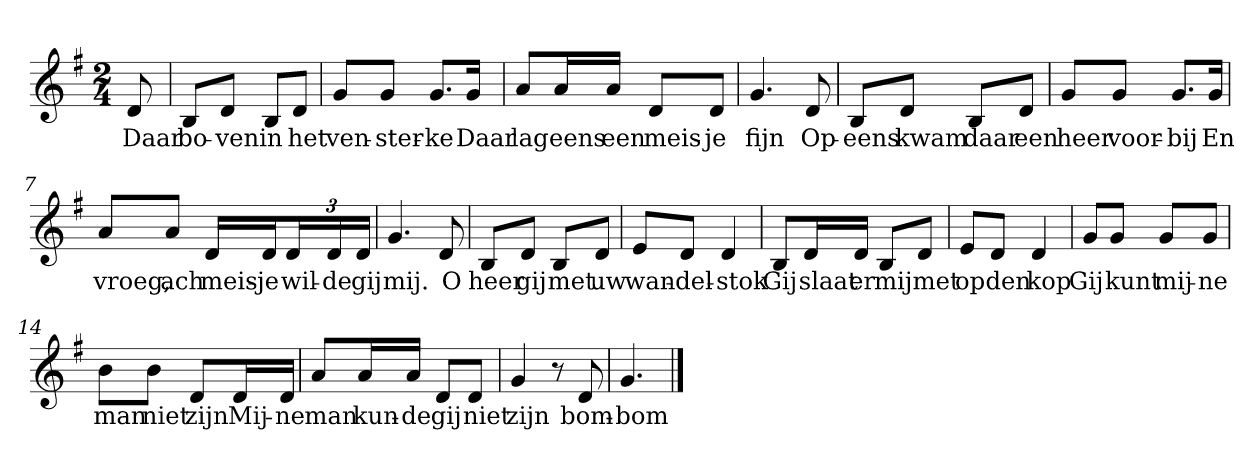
**kern	**text
*part1	*part1
*staff1	*staff1
*clefG2	*
*k[f#]	*
*G:	*
*M2/4	*
*MM120	*
=	=
8d	Daar
=1	=1
8B/L	bo-
8d/J	-ven
8B/L	in
8d/J	het
=2	=2
8g/L	ven-
8g/J	-ster-
8.g/L	-ke
16g/Jk	Daar
=3	=3
8a/L	lag
16a/L	eens
16a/JJ	een
8d/L	meis-
8d/J	-je
=4	=4
4.g	fijn
8d	Op-
=5	=5
8B/L	-eens
8d/J	kwam
8B/L	daar
8d/J	een
=6	=6
8g/L	heer
8g/J	voor-
8.g/L	-bij
16g/Jk	En
=7	=7
8a/L	vroeg,
8a/J	ach
16d/LL	meis-
16d/J	-je
24d/L	wil-
24d/	-de
24d/JJ	gij
=8	=8
4.g	mij.
8d	O
=9	=9
8B/L	heer
8d/J	gij
8B/L	met
8d/J	uw
=10	=10
8e/L	wan-
8d/J	-del-
4d	-stok
=11	=11
8B/L	Gij
16d/L	slaat
16d/JJ	er
8B/L	mij
8d/J	met
=12	=12
8e/L	op
8d/J	den
4d	kop
=13	=13
8g/L	Gij
8g/J	kunt
8g/L	mij-
8g/J	-ne
=14	=14
8b\L	man
8b\J	niet
8d/L	zijn
16d/L	Mij-
16d/JJ	-ne
=15	=15
8a/L	man
16a/L	kun-
16a/JJ	-de
8d/L	gij
8d/J	niet
=16	=16
4g	zijn
8r	.
8d	bom-
=17	=17
4.g	-bom
==	==
*-	*-
